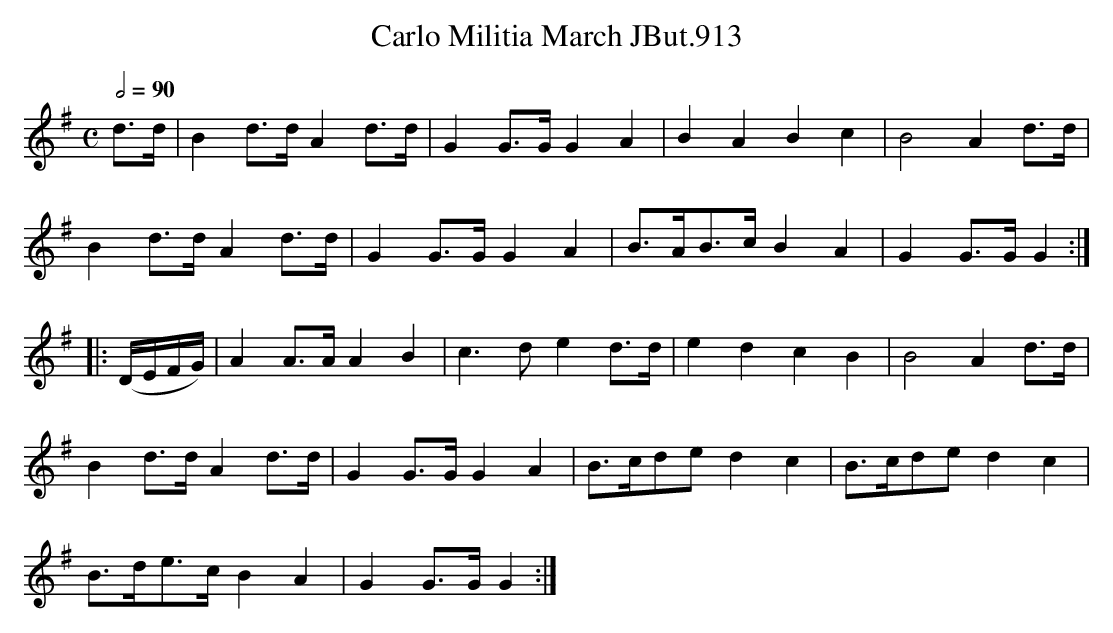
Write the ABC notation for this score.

X:1
T:Carlo Militia March JBut.913
M:C
L:1/8
Q:1/2=90
K:G
d>d | B2d>d A2d>d | G2G>G G2A2 | B2A2B2c2 | B4 A2d>d |
B2d>d A2d>d | G2G>G G2A2 | B>AB>c B2A2 | G2G>GG2 :|
|: (D/E/F/G/) | A2A>AA2B2 | c3de2d>d | e2d2c2B2 | B4A2d>d |
B2d>d A2d>d | G2G>G G2A2 | B>cde d2c2 | B>cde d2c2 |
B>de>c B2A2 | G2G>GG2 :|
